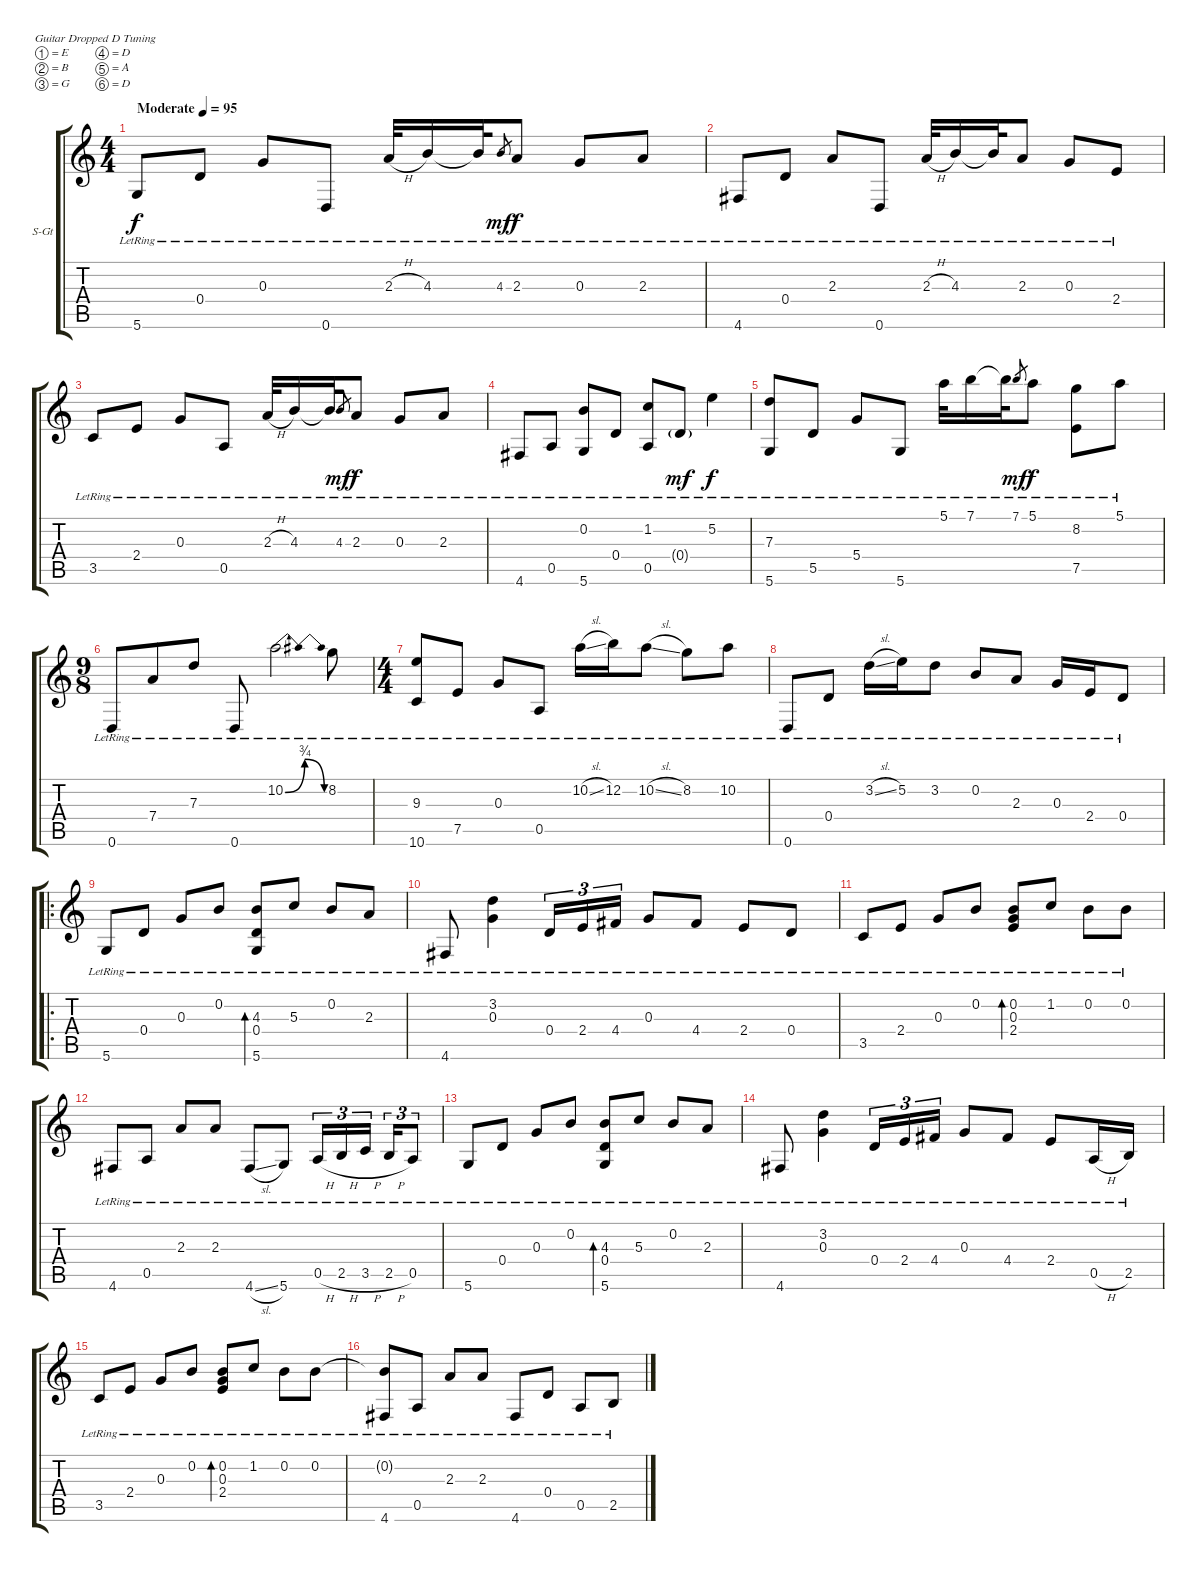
\bracketExtendMode groupsimilarinstruments
\firstSystemTrackNameOrientation horizontal
\otherSystemsTrackNameOrientation horizontal
\track ("Track 1" "S-Gt") {instrument acousticguitarsteel}
\staff {score tabs}
\tuning (E4 B3 G3 D3 A2 D2)
\ts (4 4)
\beaming (8 2 2 2 2)
\tempo (95 "Moderate")
\clef g2
\ks c
5.6{lr}.8{dy f instrument acousticguitarsteel} 0.4{lr}.8 0.3{lr}.8 0.6{lr}.8 2.3{h lr}.32 4.3{lr}.16 4.3{lr t}.32 4.3{lr}.8{gr dy mf} 2.3{lr}.8{dy f} 0.3{lr}.8 2.3{lr}.8 |
4.6{lr}.8 0.4{lr}.8 2.3{lr}.8 0.6{lr}.8 2.3{h lr}.32 4.3{lr}.16 4.3{lr t}.32 2.3{lr}.8 0.3{lr}.8 2.4{lr}.8 |
3.5{lr}.8 2.4{lr}.8 0.3{lr}.8 0.5{lr}.8 2.3{h lr}.32 4.3{lr}.16 4.3{lr t}.32 4.3{lr}.8{gr dy mf} 2.3{lr}.8{dy f} 0.3{lr}.8 2.3{lr}.8 |
4.6{lr}.8 0.5{lr}.8 (0.2{lr} 5.6{lr}).8 0.4{lr}.8 (1.2{lr} 0.5{lr}).8 0.4{g lr}.8{dy mf} 5.2{lr}.4{dy f} |
(7.3{lr} 5.6{lr}).8 5.5{lr}.8 5.4{lr}.8 5.6{lr}.8 5.1{lr}.32 7.1{lr}.16 7.1{lr t}.32 7.1{lr}.8{gr dy mf} 5.1{lr}.8{dy f} (8.2{lr} 7.5{lr}).8 5.1{lr}.8 |
\ts (9 8)
\beaming (8 3 3 3)
0.6{lr}.8 7.4{lr}.8 7.3{lr}.8 0.6{lr}.8 10.2{be (bendrelease 0 0 30 3 30 3 60 0) lr}.2 8.2{lr}.8 |
\ts (4 4)
\beaming (8 2 2 2 2)
(9.3{lr} 10.6{lr}).8 7.5{lr}.8 0.3{lr}.8 0.5{lr}.8 10.2{sl lr}.16 12.2{lr}.16 10.2{sl lr}.8 8.2{lr}.8 10.2{lr}.8 |
0.6{lr}.8 0.4{lr}.8 3.2{sl lr}.16 5.2{lr}.16 3.2{lr}.8 0.2{lr}.8 2.3{lr}.8 0.3{lr}.16 2.4{lr}.16 0.4{lr}.8 |
\ro
5.6{lr}.8 0.4{lr}.8 0.3{lr}.8 0.2{lr}.8 (4.3{lr} 0.4 5.6{lr}).8{bd 60} 5.3{lr}.8 0.2{lr}.8 2.3{lr}.8 |
4.6{lr}.8 (3.2{lr} 0.3{lr}).4 0.4{lr}.16{tu (3 2)} 2.4{lr}.16{tu (3 2)} 4.4{lr}.16{tu (3 2)} 0.3{lr}.8 4.4{lr}.8 2.4{lr}.8 0.4{lr}.8 |
3.5{lr}.8 2.4{lr}.8 0.3{lr}.8 0.2{lr}.8 (0.2{lr} 0.3{lr} 2.4{lr}).8{bd 60} 1.2{lr}.8 0.2{lr}.8 0.2{lr}.8 |
4.6{lr}.8 0.5{lr}.8 2.3{lr}.8 2.3{lr}.8 4.6{sl lr}.8 5.6{lr}.8 0.5{h lr}.16{tu (3 2)} 2.5{h lr}.16{tu (3 2)} 3.5{h lr}.16{tu (3 2)} 2.5{h lr}.16{tu (3 2)} 0.5{lr}.8{tu (3 2)} |
5.6{lr}.8 0.4{lr}.8 0.3{lr}.8 0.2{lr}.8 (4.3{lr} 0.4 5.6{lr}).8{bd 60} 5.3{lr}.8 0.2{lr}.8 2.3{lr}.8 |
4.6{lr}.8 (3.2{lr} 0.3{lr}).4 0.4{lr}.16{tu (3 2)} 2.4{lr}.16{tu (3 2)} 4.4{lr}.16{tu (3 2)} 0.3{lr}.8 4.4{lr}.8 2.4{lr}.8 0.5{h lr}.16 2.5{lr}.16 |
3.5{lr}.8 2.4{lr}.8 0.3{lr}.8 0.2{lr}.8 (0.2{lr} 0.3{lr} 2.4{lr}).8{bd 60} 1.2{lr}.8 0.2{lr}.8 0.2{lr}.8 |
(0.2{lr t} 4.6{lr}).8 0.5{lr}.8 2.3{lr}.8 2.3{lr}.8 4.6{lr}.8 0.4{lr}.8 0.5{lr}.8 2.5{lr}.8
